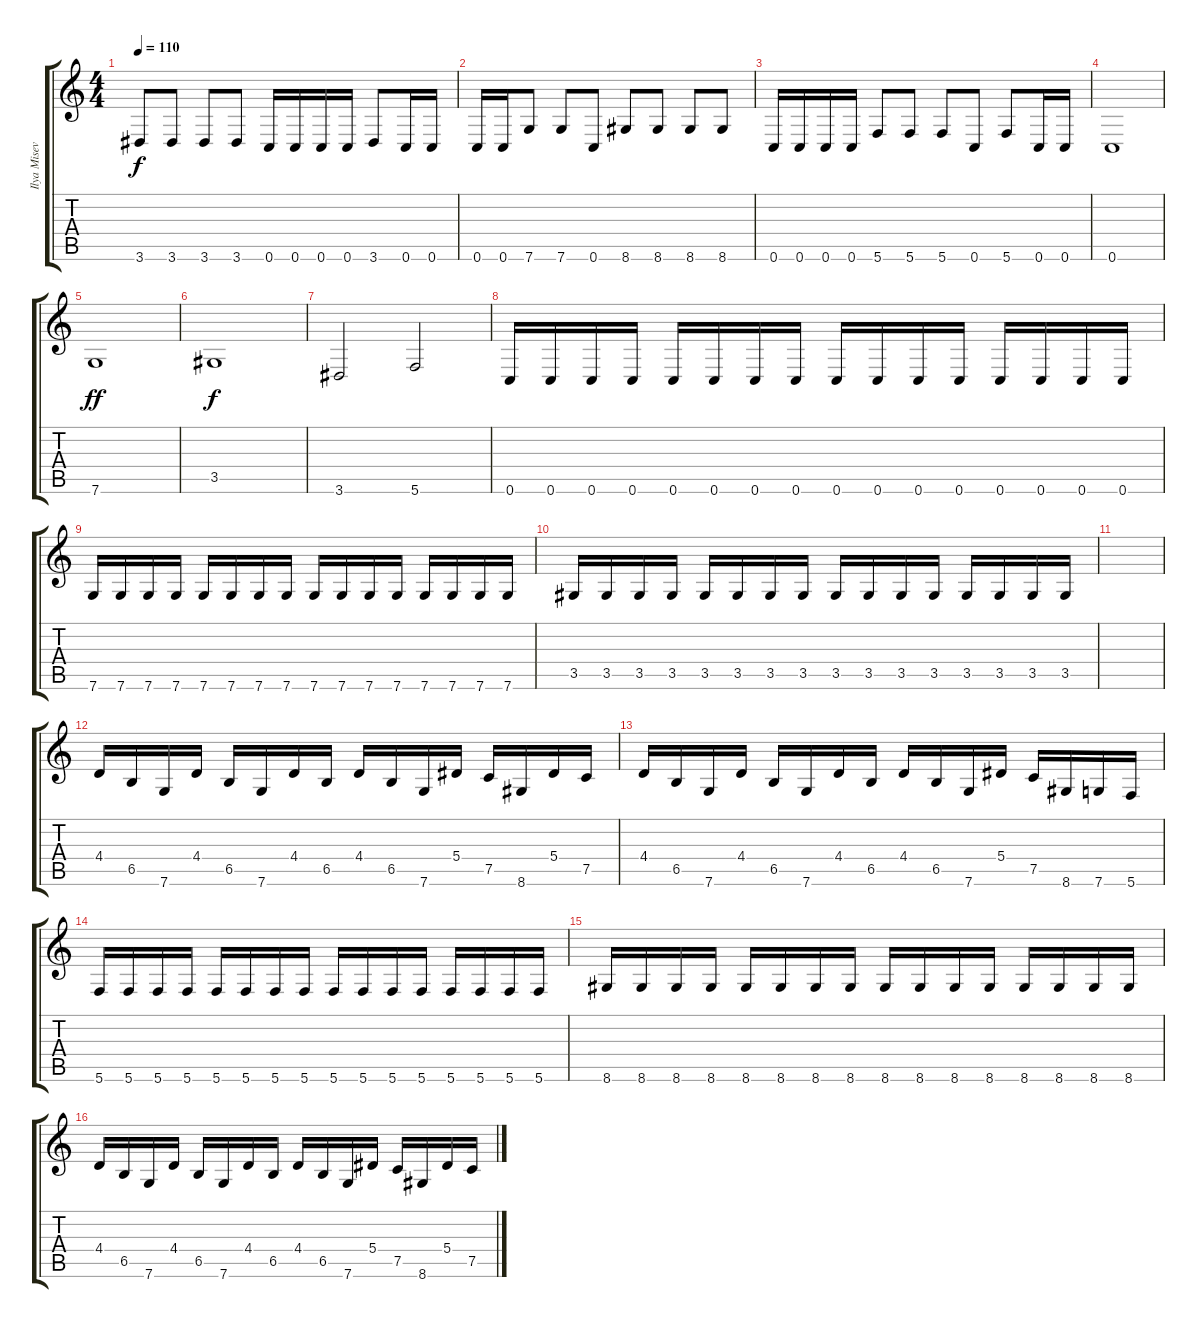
\track ("Ilya Misevich" "Ilya Misev") {instrument electricbassfinger}
\staff {score tabs}
\tuning (C4 G3 Eb3 Bb2 F2 C2) {hide}
\ts (4 4)
\tempo 110
\clef g2
\ks c
3.6.8{dy f} 3.6.8 3.6.8 3.6.8 0.6.16 0.6.16 0.6.16 0.6.16 3.6.8 0.6.16 0.6.16 |
0.6.16 0.6.16 7.6.8 7.6.8 0.6.8 8.6.8 8.6.8 8.6.8 8.6.8 |
0.6.16 0.6.16 0.6.16 0.6.16 5.6.8 5.6.8 5.6.8 0.6.8 5.6.8 0.6.16 0.6.16 |
0.6.1 |
7.6.1{dy ff} |
3.5.1{dy f} |
3.6.2 5.6.2 |
0.6.16 0.6.16 0.6.16 0.6.16 0.6.16 0.6.16 0.6.16 0.6.16 0.6.16 0.6.16 0.6.16 0.6.16 0.6.16 0.6.16 0.6.16 0.6.16 |
7.6.16 7.6.16 7.6.16 7.6.16 7.6.16 7.6.16 7.6.16 7.6.16 7.6.16 7.6.16 7.6.16 7.6.16 7.6.16 7.6.16 7.6.16 7.6.16 |
3.5.16 3.5.16 3.5.16 3.5.16 3.5.16 3.5.16 3.5.16 3.5.16 3.5.16 3.5.16 3.5.16 3.5.16 3.5.16 3.5.16 3.5.16 3.5.16 |
|
4.4.16 6.5.16 7.6.16 4.4.16 6.5.16 7.6.16 4.4.16 6.5.16 4.4.16 6.5.16 7.6.16 5.4.16 7.5.16 8.6.16 5.4.16 7.5.16 |
4.4.16 6.5.16 7.6.16 4.4.16 6.5.16 7.6.16 4.4.16 6.5.16 4.4.16 6.5.16 7.6.16 5.4.16 7.5.16 8.6.16 7.6.16 5.6.16 |
5.6.16 5.6.16 5.6.16 5.6.16 5.6.16 5.6.16 5.6.16 5.6.16 5.6.16 5.6.16 5.6.16 5.6.16 5.6.16 5.6.16 5.6.16 5.6.16 |
8.6.16 8.6.16 8.6.16 8.6.16 8.6.16 8.6.16 8.6.16 8.6.16 8.6.16 8.6.16 8.6.16 8.6.16 8.6.16 8.6.16 8.6.16 8.6.16 |
4.4.16 6.5.16 7.6.16 4.4.16 6.5.16 7.6.16 4.4.16 6.5.16 4.4.16 6.5.16 7.6.16 5.4.16 7.5.16 8.6.16 5.4.16 7.5.16
